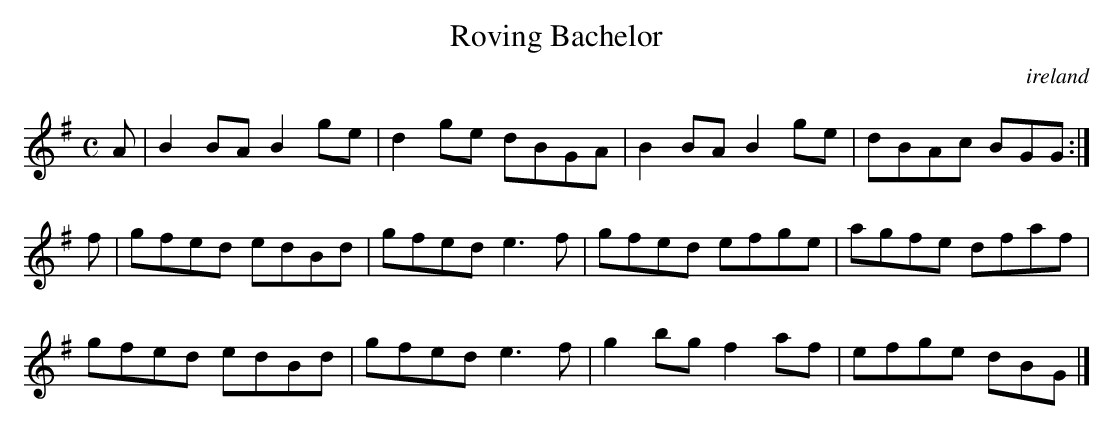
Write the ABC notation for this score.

X:1
T:Roving Bachelor
O:ireland
M:C
L:1/8
K:G Major
A|B2BA B2ge|d2ge dBGA|B2BA B2ge|dBAc BGG:|!
f|gfed edBd|gfed e3f|gfed efge|agfe dfaf|!
gfed edBd|gfed e3f|g2bg f2af|efge dBG|]!
